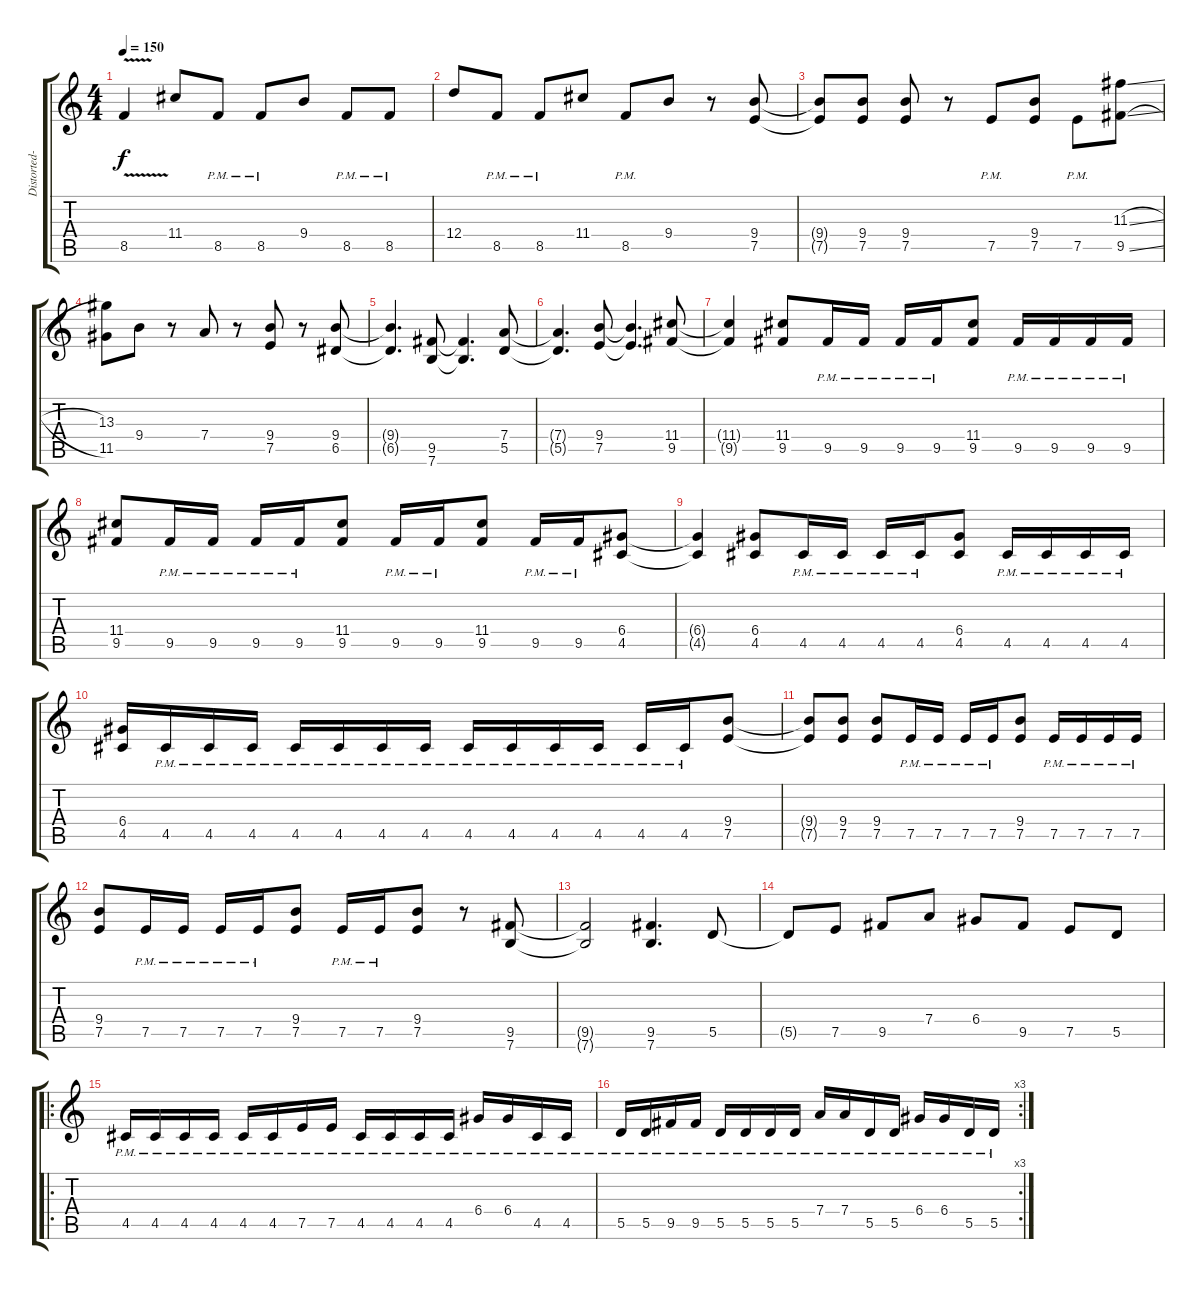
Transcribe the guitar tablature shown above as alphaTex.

\track ("Distorted-Rythum" "Distorted-") {instrument distortionguitar}
\staff {score tabs}
\tuning (E4 B3 G3 D3 A2 E2) {hide}
\ts (4 4)
\tempo 150
\clef g2
\ks c
8.5{v t}.4{dy f} 11.4.8 8.5{pm}.8 8.5{pm}.8 9.4.8 8.5{pm}.8 8.5{pm}.8 |
12.4.8 8.5{pm}.8 8.5{pm}.8 11.4.8 8.5{pm}.8 9.4.8 r.8 (9.4 7.5).8 |
(9.4{t} 7.5{t}).8 (9.4 7.5).8 (9.4 7.5).8 r.8 7.5{pm}.8 (9.4 7.5).8 7.5{pm}.8 (11.3{sl} 9.5{sl}).8 |
(13.3 11.5).8 9.4.8 r.8 7.4.8 r.8 (9.4 7.5).8 r.8 (9.4 6.5).8 |
(9.4{t} 6.5{t}).4{d} (9.5 7.6).8 (9.5{t} 7.6{t}).4{d} (7.4 5.5).8 |
(7.4{t} 5.5{t}).4{d} (9.4 7.5).8 (9.4{t} 7.5{t}).4{d} (11.4 9.5).8 |
(11.4{t} 9.5{t}).4 (11.4 9.5).8 9.5{pm}.16 9.5{pm}.16 9.5{pm}.16 9.5{pm}.16 (11.4 9.5).8 9.5{pm}.16 9.5{pm}.16 9.5{pm}.16 9.5{pm}.16 |
(11.4 9.5).8 9.5{pm}.16 9.5{pm}.16 9.5{pm}.16 9.5{pm}.16 (11.4 9.5).8 9.5{pm}.16 9.5{pm}.16 (11.4 9.5).8 9.5{pm}.16 9.5{pm}.16 (6.4 4.5).8 |
(6.4{t} 4.5{t}).4 (6.4 4.5).8 4.5{pm}.16 4.5{pm}.16 4.5{pm}.16 4.5{pm}.16 (6.4 4.5).8 4.5{pm}.16 4.5{pm}.16 4.5{pm}.16 4.5{pm}.16 |
(6.4 4.5).16 4.5{pm}.16 4.5{pm}.16 4.5{pm}.16 4.5{pm}.16 4.5{pm}.16 4.5{pm}.16 4.5{pm}.16 4.5{pm}.16 4.5{pm}.16 4.5{pm}.16 4.5{pm}.16 4.5{pm}.16 4.5{pm}.16 (9.4 7.5).8 |
(9.4{t} 7.5{t}).8 (9.4 7.5).8 (9.4 7.5).8 7.5{pm}.16 7.5{pm}.16 7.5{pm}.16 7.5{pm}.16 (9.4 7.5).8 7.5{pm}.16 7.5{pm}.16 7.5{pm}.16 7.5{pm}.16 |
(9.4 7.5).8 7.5{pm}.16 7.5{pm}.16 7.5{pm}.16 7.5{pm}.16 (9.4 7.5).8 7.5{pm}.16 7.5{pm}.16 (9.4 7.5).8 r.8 (9.5 7.6).8 |
(9.5{t} 7.6{t}).2 (9.5 7.6).4{d} 5.5.8 |
5.5{t}.8 7.5.8 9.5.8 7.4.8 6.4.8 9.5.8 7.5.8 5.5.8 |
\ro
4.5{pm}.16 4.5{pm}.16 4.5{pm}.16 4.5{pm}.16 4.5{pm}.16 4.5{pm}.16 7.5{pm}.16 7.5{pm}.16 4.5{pm}.16 4.5{pm}.16 4.5{pm}.16 4.5{pm}.16 6.4{pm}.16 6.4{pm}.16 4.5{pm}.16 4.5{pm}.16 |
\rc 3
5.5{pm}.16 5.5{pm}.16 9.5{pm}.16 9.5{pm}.16 5.5{pm}.16 5.5{pm}.16 5.5{pm}.16 5.5{pm}.16 7.4{pm}.16 7.4{pm}.16 5.5{pm}.16 5.5{pm}.16 6.4{pm}.16 6.4{pm}.16 5.5{pm}.16 5.5{pm}.16
